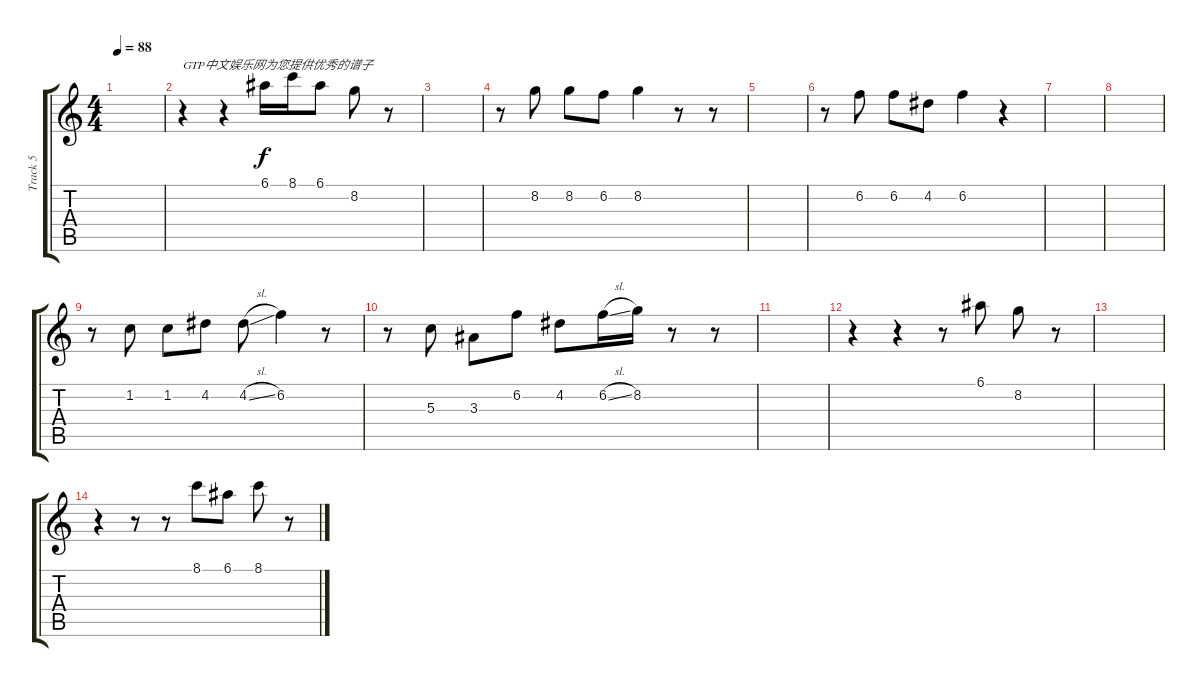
\track ("Track 5" "Track 5") {instrument distortionguitar}
\staff {score tabs}
\tuning (E4 B3 G3 D3 A2 E2) {hide}
\ts (4 4)
\tempo 88
\clef g2
\ks c
|
r.4{txt "GTP中文娱乐网为您提供优秀的谱子"} r.4 6.1.16 8.1.16 6.1.8 8.2.8 r.8 |
|
r.8 8.2.8 8.2.8 6.2.8 8.2.4 r.8 r.8 |
|
r.8 6.2.8 6.2.8 4.2.8 6.2.4 r.4 |
|
|
r.8 1.2.8 1.2.8 4.2.8 4.2{sl}.8 6.2.4 r.8 |
r.8 5.3.8 3.3.8 6.2.8 4.2.8 6.2{sl}.16 8.2.16 r.8 r.8 |
|
r.4 r.4 r.8 6.1.8 8.2.8 r.8 |
|
r.4 r.8 r.8 8.1.8 6.1.8 8.1.8 r.8
